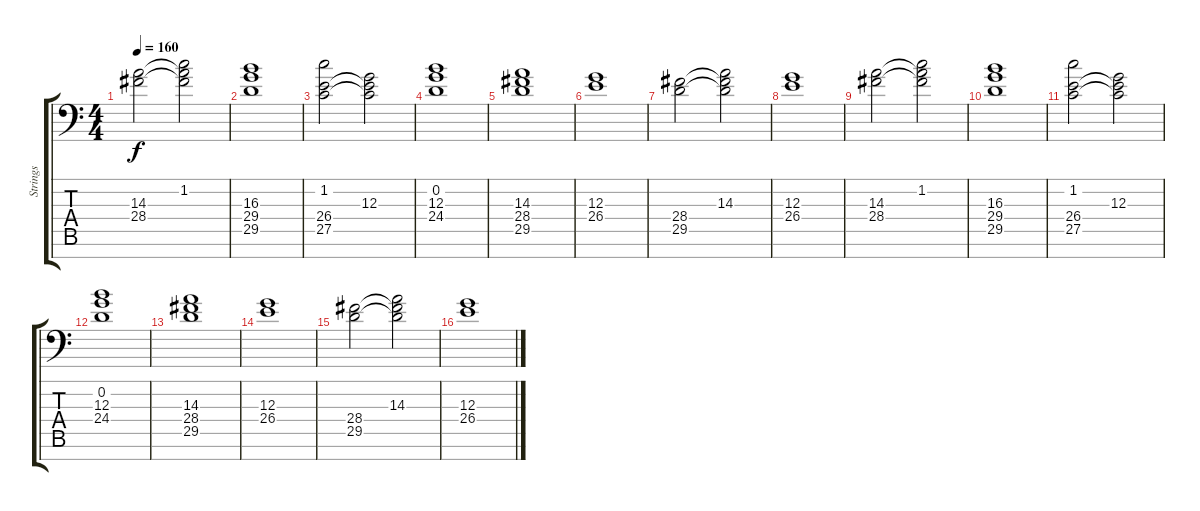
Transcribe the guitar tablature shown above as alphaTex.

\track ("Strings" "Strings") {instrument synthstrings1}
\staff {score tabs}
\tuning (E5 B4 G3 D2 A1 E1 B-1) {hide}
\ts (4 4)
\tempo 160
\clef f4
\ks c
(14.3 28.4).2{dy f} (1.2 14.3{t} 28.4{t}).2 |
(16.3 29.4 29.5).1 |
(1.2 26.4 27.5).2 (12.3 26.4{t} 27.5{t}).2 |
(0.2 12.3 24.4).1 |
(14.3 28.4 29.5).1 |
(12.3 26.4).1 |
(28.4 29.5).2 (14.3 28.4{t} 29.5{t}).2 |
(12.3 26.4).1 |
(14.3 28.4).2 (1.2 14.3{t} 28.4{t}).2 |
(16.3 29.4 29.5).1 |
(1.2 26.4 27.5).2 (12.3 26.4{t} 27.5{t}).2 |
(0.2 12.3 24.4).1 |
(14.3 28.4 29.5).1 |
(12.3 26.4).1 |
(28.4 29.5).2 (14.3 28.4{t} 29.5{t}).2 |
(12.3 26.4).1
